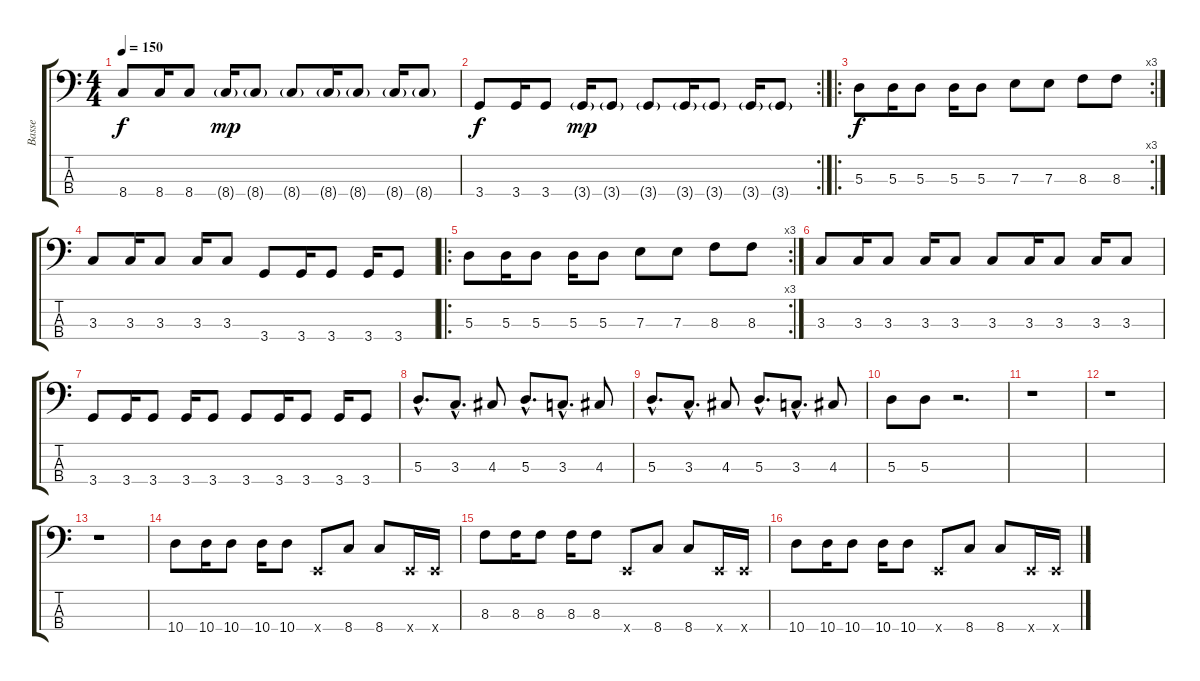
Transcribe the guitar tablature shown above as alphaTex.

\track ("Basse" "Basse") {instrument electricbassfinger}
\staff {score tabs}
\tuning (G2 D2 A1 E1) {hide}
\ts (4 4)
\tempo 150
\clef f4
\ks c
8.4.8{dy f} 8.4.16 8.4.8 8.4{g}.16{dy mp} 8.4{g}.8 8.4{g}.8 8.4{g}.16 8.4{g}.8 8.4{g}.16 8.4{g}.8 |
\rc 2
3.4.8{dy f} 3.4.16 3.4.8 3.4{g}.16{dy mp} 3.4{g}.8 3.4{g}.8 3.4{g}.16 3.4{g}.8 3.4{g}.16 3.4{g}.8 |
\ro
\rc 3
5.3.8{dy f} 5.3.16 5.3.8 5.3.16 5.3.8 7.3.8 7.3.8 8.3.8 8.3.8 |
3.3.8 3.3.16 3.3.8 3.3.16 3.3.8 3.4.8 3.4.16 3.4.8 3.4.16 3.4.8 |
\ro
\rc 3
5.3.8 5.3.16 5.3.8 5.3.16 5.3.8 7.3.8 7.3.8 8.3.8 8.3.8 |
3.3.8 3.3.16 3.3.8 3.3.16 3.3.8 3.3.8 3.3.16 3.3.8 3.3.16 3.3.8 |
3.4.8 3.4.16 3.4.8 3.4.16 3.4.8 3.4.8 3.4.16 3.4.8 3.4.16 3.4.8 |
5.3{hac}.8{d} 3.3{hac}.8{d} 4.3.8 5.3{hac}.8{d} 3.3{hac}.8{d} 4.3.8 |
5.3{hac}.8{d} 3.3{hac}.8{d} 4.3.8 5.3{hac}.8{d} 3.3{hac}.8{d} 4.3.8 |
5.3.8 5.3.8 r.2{d} |
r.1 |
r.1 |
r.1 |
10.4.8 10.4.16 10.4.8 10.4.16 10.4.8 0.4{x}.8 8.4.8 8.4.8 0.4{x}.16 0.4{x}.16 |
8.3.8 8.3.16 8.3.8 8.3.16 8.3.8 0.4{x}.8 8.4.8 8.4.8 0.4{x}.16 0.4{x}.16 |
10.4.8 10.4.16 10.4.8 10.4.16 10.4.8 0.4{x}.8 8.4.8 8.4.8 0.4{x}.16 0.4{x}.16
